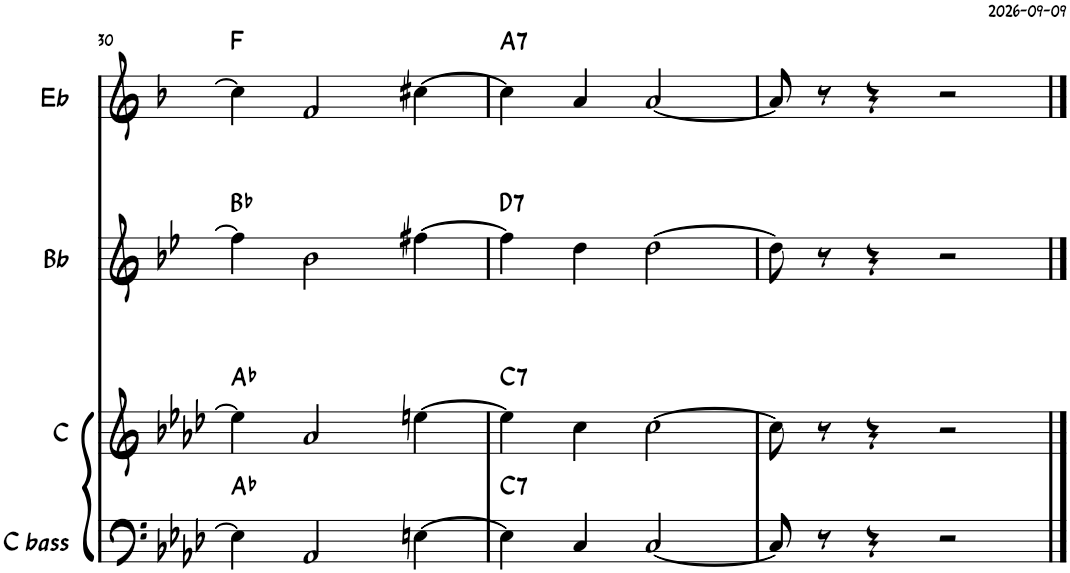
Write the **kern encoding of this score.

**kern	**harte	**kern	**harte	**kern	**harte	**kern	**harte
*part4	*part4	*part3	*part3	*part2	*part2	*part1	*part1
*staff4	*	*staff3	*	*staff2	*	*staff1	*
*I"C bass	*	*I"C instruments	*	*I"Bb instruments	*	*I"Eb instruments	*
*I'C bass	*	*I'C	*	*I'Bb	*	*I'Eb	*
!!LO:PB:g=z
*clefF4	*	*clefG2	*	*clefG2	*	*clefG2	*
*	*	*	*	*Trd1c2	*	*Trd5c9	*
*k[b-e-a-d-]	*	*k[b-e-a-d-]	*	*k[b-e-]	*	*k[b-]	*
*M4/4	*	*M4/4	*	*M4/4	*	*M4/4	*
=30	=30	=30	=30	=30	=30	=30	=30
4E-\]	Ab:maj	4ee-\]	Ab:maj	4ff\]	Bb:maj	4cc\]	F:maj
2AA-/	.	2a-/	.	2b-\	.	2f/	.
[4En\	.	[4een\	.	[4ff#X\	.	[4cc#X\	.
=31	=31	=31	=31	=31	=31	=31	=31
!	!LO:H:kt=7	!	!LO:H:kt=7	!	!LO:H:kt=7	!	!LO:H:kt=7
4E\]	C:7	4ee\]	C:7	4ff#\]	D:7	4cc#\]	A:7
4C/	.	4cc\	.	4dd\	.	4a/	.
[2C/	.	[2cc\	.	[2dd\	.	[2a/	.
=32	=32	=32	=32	=32	=32	=32	=32
8C/]	.	8cc\]	.	8dd\]	.	8a/]	.
8r	.	8r	.	8r	.	8r	.
4r	.	4r	.	4r	.	4r	.
2r	.	2r	.	2r	.	2r	.
==	==	==	==	==	==	==	==
*-	*-	*-	*-	*-	*-	*-	*-
